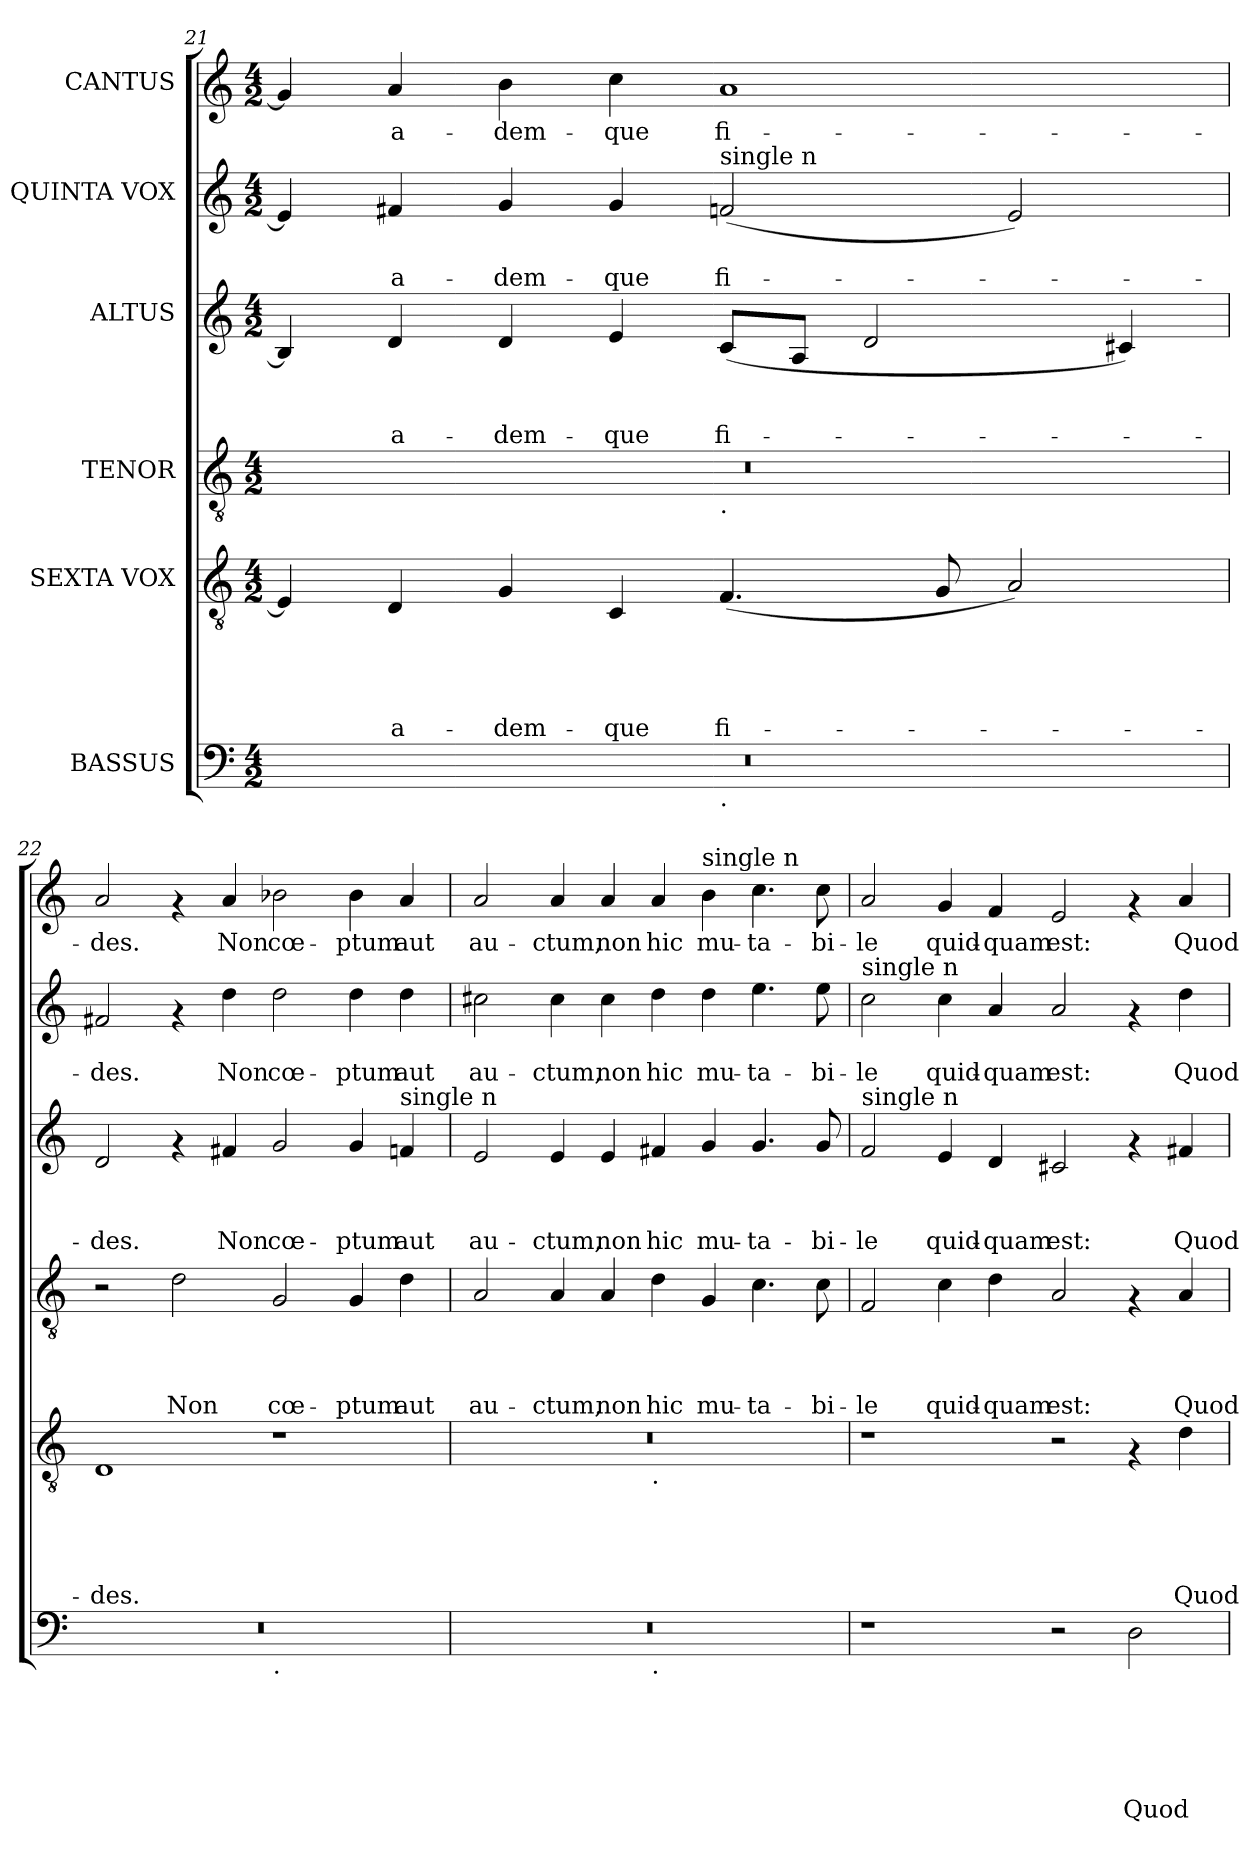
**kern	**text	**text	**text	**text	**text	**text	**kern	**text	**text	**text	**text	**text	**kern	**text	**text	**text	**text	**kern	**text	**text	**text	**kern	**text	**text	**kern	**text
*part6	*part6	*part6	*part6	*part6	*part6	*part6	*part5	*part5	*part5	*part5	*part5	*part5	*part4	*part4	*part4	*part4	*part4	*part3	*part3	*part3	*part3	*part2	*part2	*part2	*part1	*part1
*staff6	*staff6	*staff6	*staff6	*staff6	*staff6	*staff6	*staff5	*staff5	*staff5	*staff5	*staff5	*staff5	*staff4	*staff4	*staff4	*staff4	*staff4	*staff3	*staff3	*staff3	*staff3	*staff2	*staff2	*staff2	*staff1	*staff1
*I"BASSUS	*	*	*	*	*	*	*I"SEXTA VOX	*	*	*	*	*	*I"TENOR	*	*	*	*	*I"ALTUS	*	*	*	*I"QUINTA VOX	*	*	*I"CANTUS	*
!!LO:PB:g=z
*clefF4	*	*	*	*	*	*	*clefGv2	*	*	*	*	*	*clefGv2	*	*	*	*	*clefG2	*	*	*	*clefG2	*	*	*clefG2	*
*k[]	*	*	*	*	*	*	*k[]	*	*	*	*	*	*k[]	*	*	*	*	*k[]	*	*	*	*k[]	*	*	*k[]	*
*C:	*	*	*	*	*	*	*C:	*	*	*	*	*	*C:	*	*	*	*	*C:	*	*	*	*C:	*	*	*C:	*
*M4/2	*	*	*	*	*	*	*M4/2	*	*	*	*	*	*M4/2	*	*	*	*	*M4/2	*	*	*	*M4/2	*	*	*M4/2	*
=21	=21	=21	=21	=21	=21	=21	=21	=21	=21	=21	=21	=21	=21	=21	=21	=21	=21	=21	=21	=21	=21	=21	=21	=21	=21	=21
*^	*	*	*	*	*	*	*	*	*	*	*	*	*^	*	*	*	*	*	*	*	*	*	*	*	*	*
0r	1ryy	.	.	.	.	.	.	4E/]	.	.	.	.	.	0r	1ryy	.	.	.	.	4B/]	.	.	.	4e/]	.	.	4g#/]	.
!	!	!	!	!	!	!	!	!	!	!	!	!	!LO:LY:b:rj	!	!	!	!	!	!	!	!	!	!LO:LY:b	!	!	!LO:LY:b	!	!LO:LY:b
.	.	.	.	.	.	.	.	4D/	.	.	.	.	-a-	.	.	.	.	.	.	4d/	.	.	-a-	4f#X/	.	-a-	4a/	-a-
!	!	!	!	!	!	!	!	!	!	!	!	!	!LO:LY:b:rj	!	!	!	!	!	!	!	!	!	!LO:LY:b	!	!	!LO:LY:b	!	!LO:LY:b
.	.	.	.	.	.	.	.	4G/	.	.	.	.	-dem-	.	.	.	.	.	.	4d/	.	.	-dem-	4g/	.	-dem-	4b\	-dem-
!	!	!	!	!	!	!	!	!	!	!	!	!	!LO:LY:b:rj	!	!	!	!	!	!	!	!	!	!LO:LY:b	!	!	!LO:LY:b	!	!LO:LY:b
.	.	.	.	.	.	.	.	4C/	.	.	.	.	-que	.	.	.	.	.	.	4e/	.	.	-que	4g/	.	-que	4cc\	-que
!	!	!	!	!	!	!	!	!	!	!	!	!	!	!	!	!	!	!	!	!	!	!	!	!LO:TX:a:t=single n	!	!	!	!
!	!	!	!	!	!	!	!	!	!	!	!	!	!	!	!LO:TX:b:t=.	!	!	!	!	!	!	!	!	!	!	!	!	!
!	!LO:TX:b:t=.	!	!	!	!	!	!	!	!	!	!	!	!	!	!	!	!	!	!	!	!	!	!	!	!	!	!	!
!	!	!	!	!	!	!	!	!	!	!	!	!	!LO:LY:b:rj	!	!	!	!	!	!	!	!	!	!LO:LY:b	!	!	!LO:LY:b	!	!LO:LY:b
.	1ryy	.	.	.	.	.	.	(<4.F/	.	.	.	.	fi-	.	1ryy	.	.	.	.	(<8c/L	.	.	fi-	(<2f/	.	fi-	1a	fi-
.	.	.	.	.	.	.	.	.	.	.	.	.	.	.	.	.	.	.	.	8A/J	.	.	.	.	.	.	.	.
.	.	.	.	.	.	.	.	.	.	.	.	.	.	.	.	.	.	.	.	2d/	.	.	.	.	.	.	.	.
.	.	.	.	.	.	.	.	8G/	.	.	.	.	.	.	.	.	.	.	.	.	.	.	.	.	.	.	.	.
.	.	.	.	.	.	.	.	2A/)	.	.	.	.	.	.	.	.	.	.	.	.	.	.	.	2e/)	.	.	.	.
.	.	.	.	.	.	.	.	.	.	.	.	.	.	.	.	.	.	.	.	4c#X/)	.	.	.	.	.	.	.	.
=22	=22	=22	=22	=22	=22	=22	=22	=22	=22	=22	=22	=22	=22	=22	=22	=22	=22	=22	=22	=22	=22	=22	=22	=22	=22	=22	=22	=22
!	!	!	!	!	!	!	!	!	!	!	!	!	!LO:LY:b:rj	!	!	!	!	!	!	!	!	!	!LO:LY:b	!	!	!LO:LY:b	!	!LO:LY:b
*	*	*	*	*	*	*	*	*	*	*	*	*	*	*v	*v	*	*	*	*	*	*	*	*	*	*	*	*	*
0r	1ryy	.	.	.	.	.	.	1D	.	.	.	.	-des.	2r	.	.	.	.	2d/	.	.	-des.	2f#X/	.	-des.	2a/	-des.
!	!	!	!	!	!	!	!	!	!	!	!	!	!	!	!	!	!	!LO:LY:b	!	!	!	!	!	!	!	!	!
.	.	.	.	.	.	.	.	.	.	.	.	.	.	2d\	.	.	.	Non	4rf	.	.	.	4rf	.	.	4rf	.
!	!	!	!	!	!	!	!	!	!	!	!	!	!	!	!	!	!	!	!	!	!	!LO:LY:b	!	!	!LO:LY:b	!	!LO:LY:b
.	.	.	.	.	.	.	.	.	.	.	.	.	.	.	.	.	.	.	4f#X/	.	.	Non	4dd\	.	Non	4a/	Non
!	!LO:TX:b:t=.	!	!	!	!	!	!	!	!	!	!	!	!	!	!	!	!	!	!	!	!	!	!	!	!	!	!
!	!	!	!	!	!	!	!	!	!	!	!	!	!	!	!	!	!	!LO:LY:b	!	!	!	!LO:LY:b	!	!	!LO:LY:b	!	!LO:LY:b
.	1ryy	.	.	.	.	.	.	1r	.	.	.	.	.	2G/	.	.	.	cœ-	2g/	.	.	cœ-	2dd\	.	cœ-	2b-X\	cœ-
!	!	!	!	!	!	!	!	!	!	!	!	!	!	!	!	!	!	!LO:LY:b	!	!	!	!LO:LY:b	!	!	!LO:LY:b	!	!LO:LY:b
.	.	.	.	.	.	.	.	.	.	.	.	.	.	4G/	.	.	.	-ptum	4g/	.	.	-ptum	4dd\	.	-ptum	4b-\	-ptum
!	!	!	!	!	!	!	!	!	!	!	!	!	!	!	!	!	!	!	!LO:TX:a:t=single n	!	!	!	!	!	!	!	!
!	!	!	!	!	!	!	!	!	!	!	!	!	!	!	!	!	!	!LO:LY:b	!	!	!	!LO:LY:b	!	!	!LO:LY:b	!	!LO:LY:b
.	.	.	.	.	.	.	.	.	.	.	.	.	.	4d\	.	.	.	aut	4f/	.	.	aut	4dd\	.	aut	4a/	aut
=23	=23	=23	=23	=23	=23	=23	=23	=23	=23	=23	=23	=23	=23	=23	=23	=23	=23	=23	=23	=23	=23	=23	=23	=23	=23	=23	=23
!	!	!	!	!	!	!	!	!	!	!	!	!	!	!	!	!	!	!LO:LY:b	!	!	!	!LO:LY:b	!	!	!LO:LY:b	!	!LO:LY:b
*	*	*	*	*	*	*	*	*^	*	*	*	*	*	*	*	*	*	*	*	*	*	*	*	*	*	*	*
0r	1ryy	.	.	.	.	.	.	0r	1ryy	.	.	.	.	.	2A/	.	.	.	au-	2e/	.	.	au-	2cc#X\	.	au-	2a/	au-
!	!	!	!	!	!	!	!	!	!	!	!	!	!	!	!	!	!	!	!LO:LY:b	!	!	!	!LO:LY:b	!	!	!LO:LY:b	!	!LO:LY:b
.	.	.	.	.	.	.	.	.	.	.	.	.	.	.	4A/	.	.	.	-ctum,	4e/	.	.	-ctum,	4cc#\	.	-ctum,	4a/	-ctum,
!	!	!	!	!	!	!	!	!	!	!	!	!	!	!	!	!	!	!	!LO:LY:b	!	!	!	!LO:LY:b	!	!	!LO:LY:b	!	!LO:LY:b
.	.	.	.	.	.	.	.	.	.	.	.	.	.	.	4A/	.	.	.	non	4e/	.	.	non	4cc#\	.	non	4a/	non
!	!	!	!	!	!	!	!	!	!LO:TX:b:t=.	!	!	!	!	!	!	!	!	!	!	!	!	!	!	!	!	!	!	!
!	!LO:TX:b:t=.	!	!	!	!	!	!	!	!	!	!	!	!	!	!	!	!	!	!	!	!	!	!	!	!	!	!	!
!	!	!	!	!	!	!	!	!	!	!	!	!	!	!	!	!	!	!	!LO:LY:b	!	!	!	!LO:LY:b	!	!	!LO:LY:b	!	!LO:LY:b
.	1ryy	.	.	.	.	.	.	.	1ryy	.	.	.	.	.	4d\	.	.	.	hic	4f#X/	.	.	hic	4dd\	.	hic	4a/	hic
!	!	!	!	!	!	!	!	!	!	!	!	!	!	!	!	!	!	!	!	!	!	!	!	!	!	!	!LO:TX:a:t=single n	!
!	!	!	!	!	!	!	!	!	!	!	!	!	!	!	!	!	!	!	!LO:LY:b	!	!	!	!LO:LY:b	!	!	!LO:LY:b	!	!LO:LY:b
.	.	.	.	.	.	.	.	.	.	.	.	.	.	.	4G/	.	.	.	mu-	4g/	.	.	mu-	4dd\	.	mu-	4b\	mu-
!	!	!	!	!	!	!	!	!	!	!	!	!	!	!	!	!	!	!	!LO:LY:b	!	!	!	!LO:LY:b	!	!	!LO:LY:b	!	!LO:LY:b
.	.	.	.	.	.	.	.	.	.	.	.	.	.	.	4.c\	.	.	.	-ta-	4.g/	.	.	-ta-	4.ee\	.	-ta-	4.cc\	-ta-
!	!	!	!	!	!	!	!	!	!	!	!	!	!	!	!	!	!	!	!LO:LY:b	!	!	!	!LO:LY:b	!	!	!LO:LY:b	!	!LO:LY:b
.	.	.	.	.	.	.	.	.	.	.	.	.	.	.	8c\	.	.	.	-bi-	8g/	.	.	-bi-	8ee\	.	-bi-	8cc\	-bi-
!!LO:PB:g=z
=24	=24	=24	=24	=24	=24	=24	=24	=24	=24	=24	=24	=24	=24	=24	=24	=24	=24	=24	=24	=24	=24	=24	=24	=24	=24	=24	=24	=24
!	!	!	!	!	!	!	!	!	!	!	!	!	!	!	!	!	!	!	!	!	!	!	!	!LO:TX:a:t=single n	!	!	!	!
!	!	!	!	!	!	!	!	!	!	!	!	!	!	!	!	!	!	!	!	!LO:TX:a:t=single n	!	!	!	!	!	!	!	!
!	!	!	!	!	!	!	!	!	!	!	!	!	!	!	!	!	!	!	!LO:LY:b	!	!	!	!LO:LY:b	!	!	!LO:LY:b	!	!LO:LY:b
*v	*v	*	*	*	*	*	*	*	*	*	*	*	*	*	*	*	*	*	*	*	*	*	*	*	*	*	*	*
*	*	*	*	*	*	*	*v	*v	*	*	*	*	*	*	*	*	*	*	*	*	*	*	*	*	*	*	*
1r	.	.	.	.	.	.	1r	.	.	.	.	.	2F/	.	.	.	-le	2f/	.	.	-le	2cc\	.	-le	2a/	-le
!	!	!	!	!	!	!	!	!	!	!	!	!	!	!	!	!	!LO:LY:b	!	!	!	!LO:LY:b	!	!	!LO:LY:b	!	!LO:LY:b
.	.	.	.	.	.	.	.	.	.	.	.	.	4c\	.	.	.	quid-	4e/	.	.	quid-	4cc\	.	quid-	4g/	quid-
!	!	!	!	!	!	!	!	!	!	!	!	!	!	!	!	!	!LO:LY:b	!	!	!	!LO:LY:b	!	!	!LO:LY:b	!	!LO:LY:b
.	.	.	.	.	.	.	.	.	.	.	.	.	4d\	.	.	.	-quam	4d/	.	.	-quam	4a/	.	-quam	4f/	-quam
!	!	!	!	!	!	!	!	!	!	!	!	!	!	!	!	!	!LO:LY:b	!	!	!	!LO:LY:b	!	!	!LO:LY:b	!	!LO:LY:b
2r	.	.	.	.	.	.	2r	.	.	.	.	.	2A/	.	.	.	est:	2c#X/	.	.	est:	2a/	.	est:	2e/	est:
!	!	!	!	!	!	!LO:LY:b:rj	!	!	!	!	!	!	!	!	!	!	!	!	!	!	!	!	!	!	!	!
2D\	.	.	.	.	.	Quod	4rF	.	.	.	.	.	4rF	.	.	.	.	4rf	.	.	.	4rf	.	.	4rf	.
!	!	!	!	!	!	!	!	!	!	!	!	!LO:LY:b:rj	!	!	!	!	!LO:LY:b	!	!	!	!LO:LY:b	!	!	!LO:LY:b	!	!LO:LY:b
.	.	.	.	.	.	.	4d\	.	.	.	.	Quod	4A/	.	.	.	Quod	4f#X/	.	.	Quod	4dd\	.	Quod	4a/	Quod
=	=	=	=	=	=	=	=	=	=	=	=	=	=	=	=	=	=	=	=	=	=	=	=	=	=	=
*-	*-	*-	*-	*-	*-	*-	*-	*-	*-	*-	*-	*-	*-	*-	*-	*-	*-	*-	*-	*-	*-	*-	*-	*-	*-	*-
